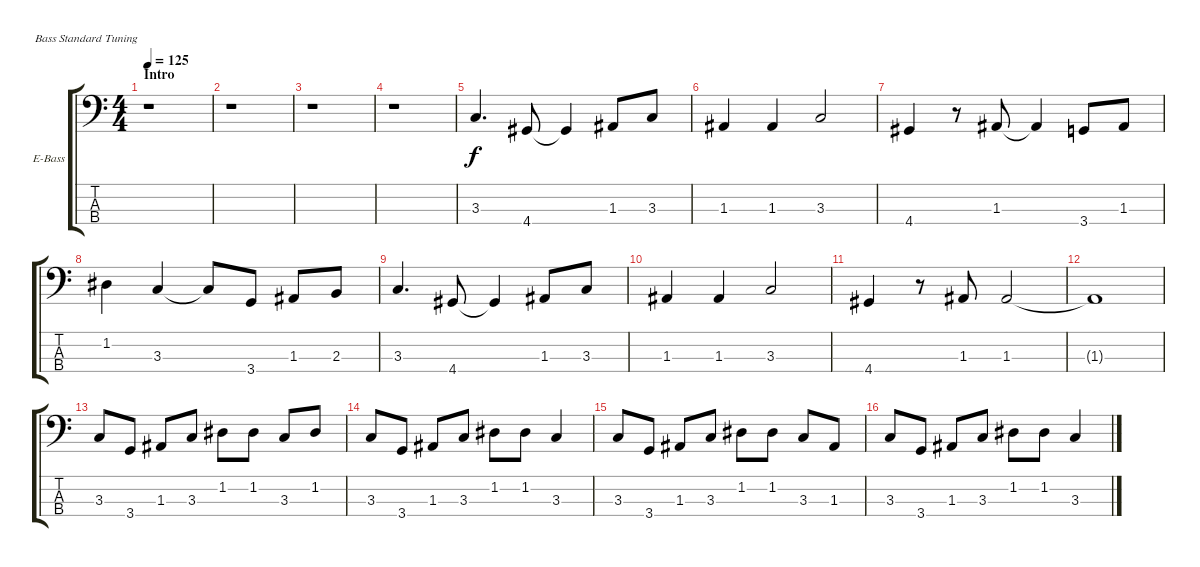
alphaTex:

\bracketExtendMode groupsimilarinstruments
\firstSystemTrackNameOrientation horizontal
\otherSystemsTrackNameOrientation horizontal
\track ("Alec John Such" "E-Bass") {instrument electricbassfinger}
\staff {score tabs}
\tuning (G2 D2 A1 E1)
\ts (4 4)
\section ("" "Intro")
\tempo 125
\clef f4
\ks c
r.1{dy f instrument electricbassfinger} |
r.1 |
r.1 |
r.1 |
3.3.4{d} 4.4.8 4.4{t}.4 1.3.8 3.3.8 |
1.3.4 1.3.4 3.3.2 |
4.4.4 r.8 1.3.8 1.3{t}.4 3.4.8 1.3.8 |
1.2.4 3.3.4 3.3{t}.8 3.4.8 1.3.8 2.3.8 |
3.3.4{d} 4.4.8 4.4{t}.4 1.3.8 3.3.8 |
1.3.4 1.3.4 3.3.2 |
4.4.4 r.8 1.3.8 1.3.2 |
1.3{t}.1 |
3.3.8 3.4.8 1.3.8 3.3.8 1.2.8 1.2.8 3.3.8 1.2.8 |
3.3.8 3.4.8 1.3.8 3.3.8 1.2.8 1.2.8 3.3.4 |
3.3.8 3.4.8 1.3.8 3.3.8 1.2.8 1.2.8 3.3.8 1.3.8 |
3.3.8 3.4.8 1.3.8 3.3.8 1.2.8 1.2.8 3.3.4
